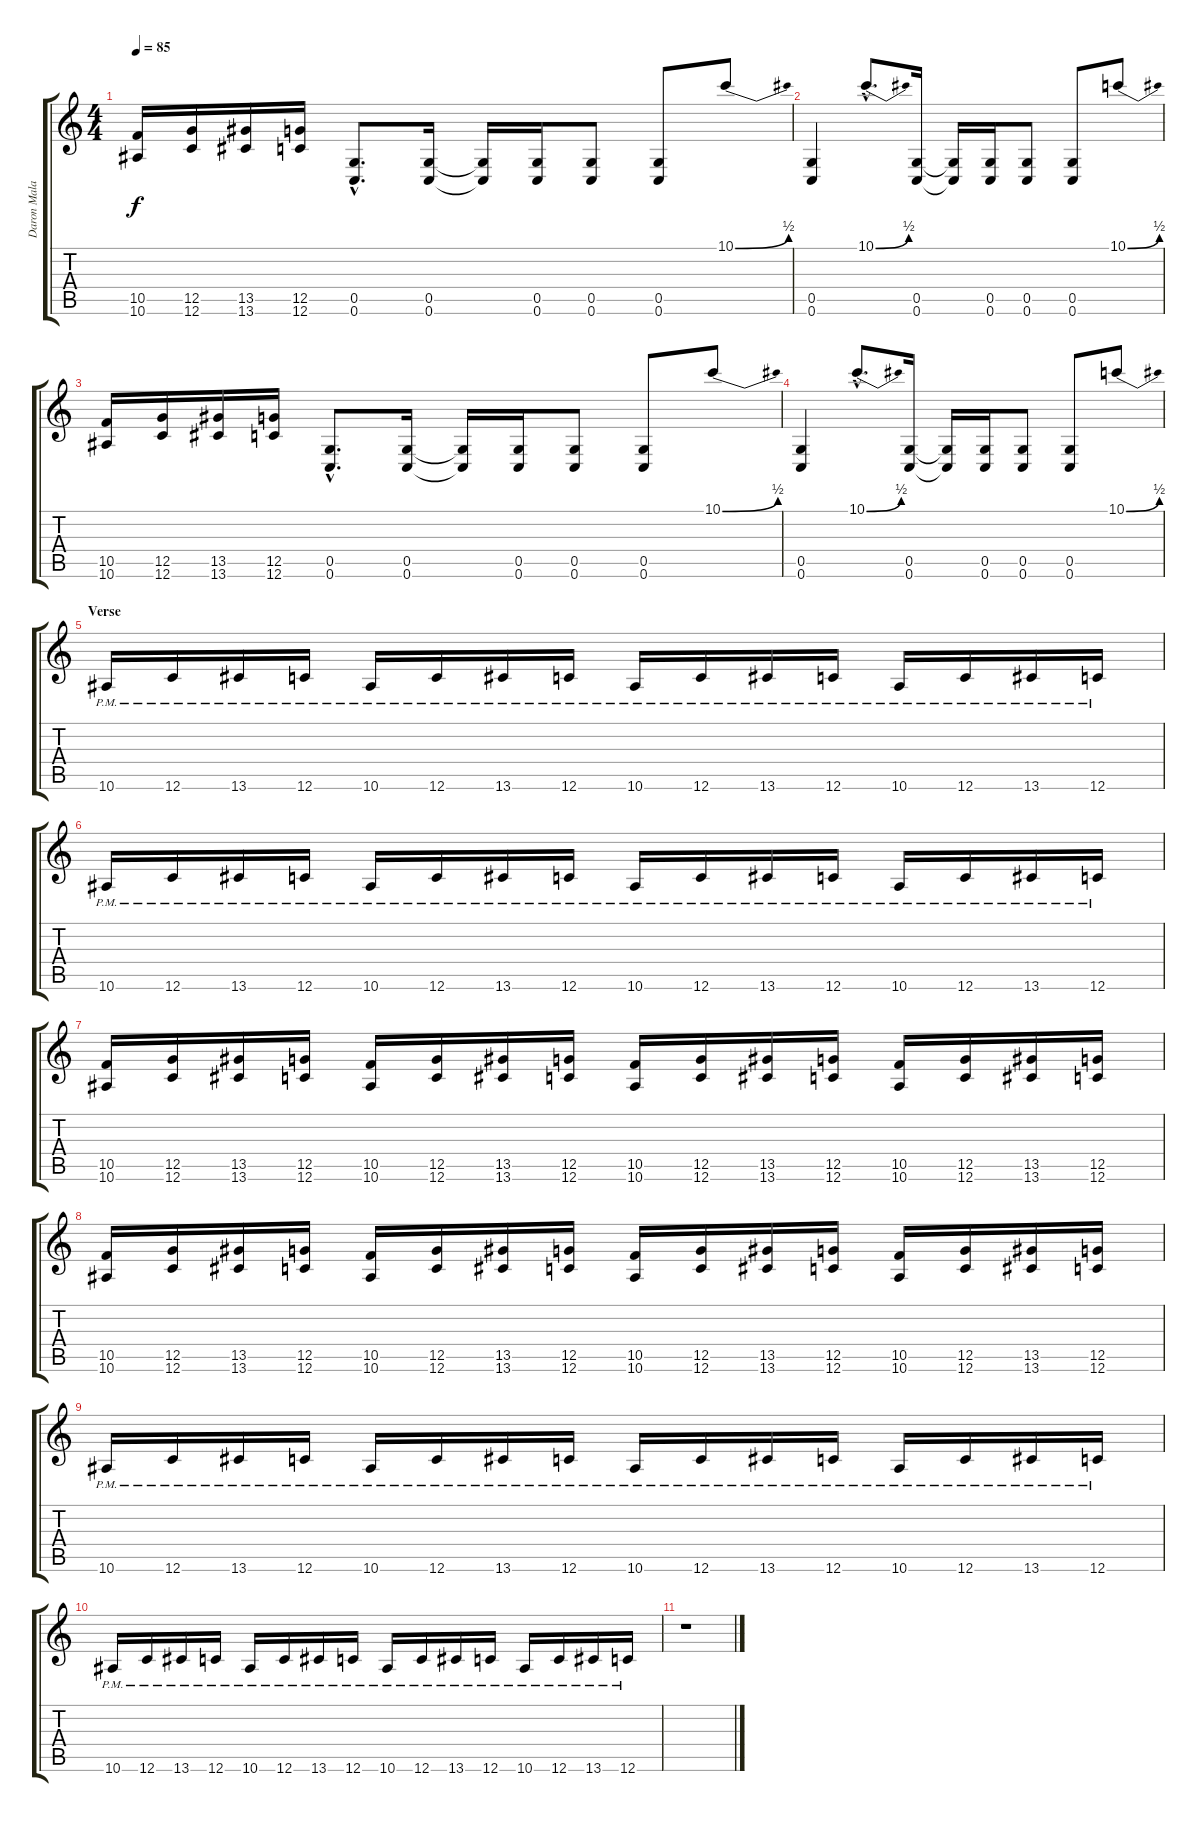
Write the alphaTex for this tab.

\track ("Daron Malakian" "Daron Mala") {instrument overdrivenguitar}
\staff {score tabs}
\tuning (D4 A3 F3 C3 G2 C2) {hide}
\ts (4 4)
\tempo 85
\clef g2
\ks c
(10.5 10.6).16{dy f} (12.5 12.6).16 (13.5 13.6).16 (12.5 12.6).16 (0.5{hac} 0.6{hac}).8{d} (0.5 0.6).16 (0.5{t} 0.6{t}).16 (0.5 0.6).16 (0.5 0.6).8 (0.5 0.6).8 10.1{be (bend 0 0 60 2)}.8 |
(0.5 0.6).4 10.1{be (bend 0 0 60 2) hac}.8{d} (0.5 0.6).16 (0.5{t} 0.6{t}).16 (0.5 0.6).16 (0.5 0.6).8 (0.5 0.6).8 10.1{be (bend 0 0 60 2)}.8 |
(10.5 10.6).16 (12.5 12.6).16 (13.5 13.6).16 (12.5 12.6).16 (0.5{hac} 0.6{hac}).8{d} (0.5 0.6).16 (0.5{t} 0.6{t}).16 (0.5 0.6).16 (0.5 0.6).8 (0.5 0.6).8 10.1{be (bend 0 0 60 2)}.8 |
(0.5 0.6).4 10.1{be (bend 0 0 60 2) hac}.8{d} (0.5 0.6).16 (0.5{t} 0.6{t}).16 (0.5 0.6).16 (0.5 0.6).8 (0.5 0.6).8 10.1{be (bend 0 0 60 2)}.8 |
\section ("" "Verse")
10.6{pm}.16 12.6{pm}.16 13.6{pm}.16 12.6{pm}.16 10.6{pm}.16 12.6{pm}.16 13.6{pm}.16 12.6{pm}.16 10.6{pm}.16 12.6{pm}.16 13.6{pm}.16 12.6{pm}.16 10.6{pm}.16 12.6{pm}.16 13.6{pm}.16 12.6{pm}.16 |
10.6{pm}.16 12.6{pm}.16 13.6{pm}.16 12.6{pm}.16 10.6{pm}.16 12.6{pm}.16 13.6{pm}.16 12.6{pm}.16 10.6{pm}.16 12.6{pm}.16 13.6{pm}.16 12.6{pm}.16 10.6{pm}.16 12.6{pm}.16 13.6{pm}.16 12.6{pm}.16 |
(10.5 10.6).16 (12.5 12.6).16 (13.5 13.6).16 (12.5 12.6).16 (10.5 10.6).16 (12.5 12.6).16 (13.5 13.6).16 (12.5 12.6).16 (10.5 10.6).16 (12.5 12.6).16 (13.5 13.6).16 (12.5 12.6).16 (10.5 10.6).16 (12.5 12.6).16 (13.5 13.6).16 (12.5 12.6).16 |
(10.5 10.6).16 (12.5 12.6).16 (13.5 13.6).16 (12.5 12.6).16 (10.5 10.6).16 (12.5 12.6).16 (13.5 13.6).16 (12.5 12.6).16 (10.5 10.6).16 (12.5 12.6).16 (13.5 13.6).16 (12.5 12.6).16 (10.5 10.6).16 (12.5 12.6).16 (13.5 13.6).16 (12.5 12.6).16 |
10.6{pm}.16 12.6{pm}.16 13.6{pm}.16 12.6{pm}.16 10.6{pm}.16 12.6{pm}.16 13.6{pm}.16 12.6{pm}.16 10.6{pm}.16 12.6{pm}.16 13.6{pm}.16 12.6{pm}.16 10.6{pm}.16 12.6{pm}.16 13.6{pm}.16 12.6{pm}.16 |
10.6{pm}.16 12.6{pm}.16 13.6{pm}.16 12.6{pm}.16 10.6{pm}.16 12.6{pm}.16 13.6{pm}.16 12.6{pm}.16 10.6{pm}.16 12.6{pm}.16 13.6{pm}.16 12.6{pm}.16 10.6{pm}.16 12.6{pm}.16 13.6{pm}.16 12.6{pm}.16 |
r.1
